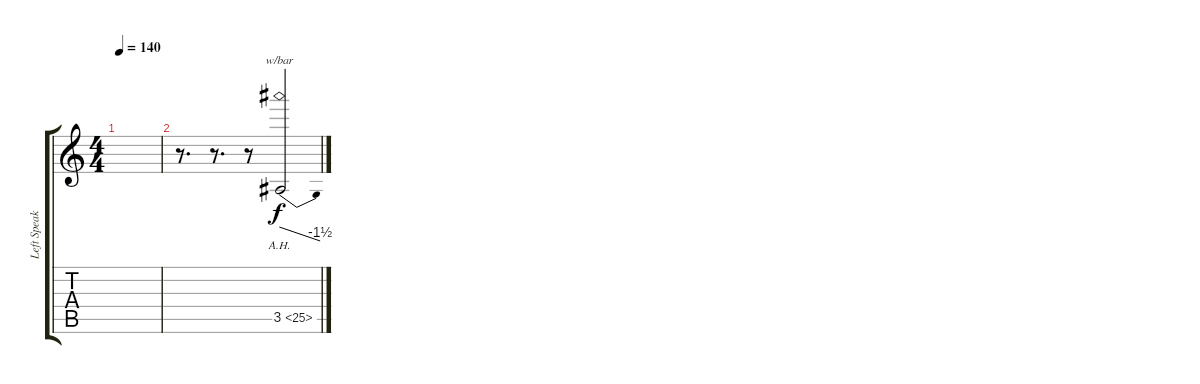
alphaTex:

\track ("Left Speaker 2" "Left Speak") {instrument distortionguitar}
\staff {score tabs}
\tuning (D4 A3 F3 C3 G2 C2) {hide}
\ts (4 4)
\tempo 140
\clef g2
\ks c
|
r.8{d} r.8{d} r.8 3.5{ah 22}.2{tbe (dive default 0 0 60 -6)}
